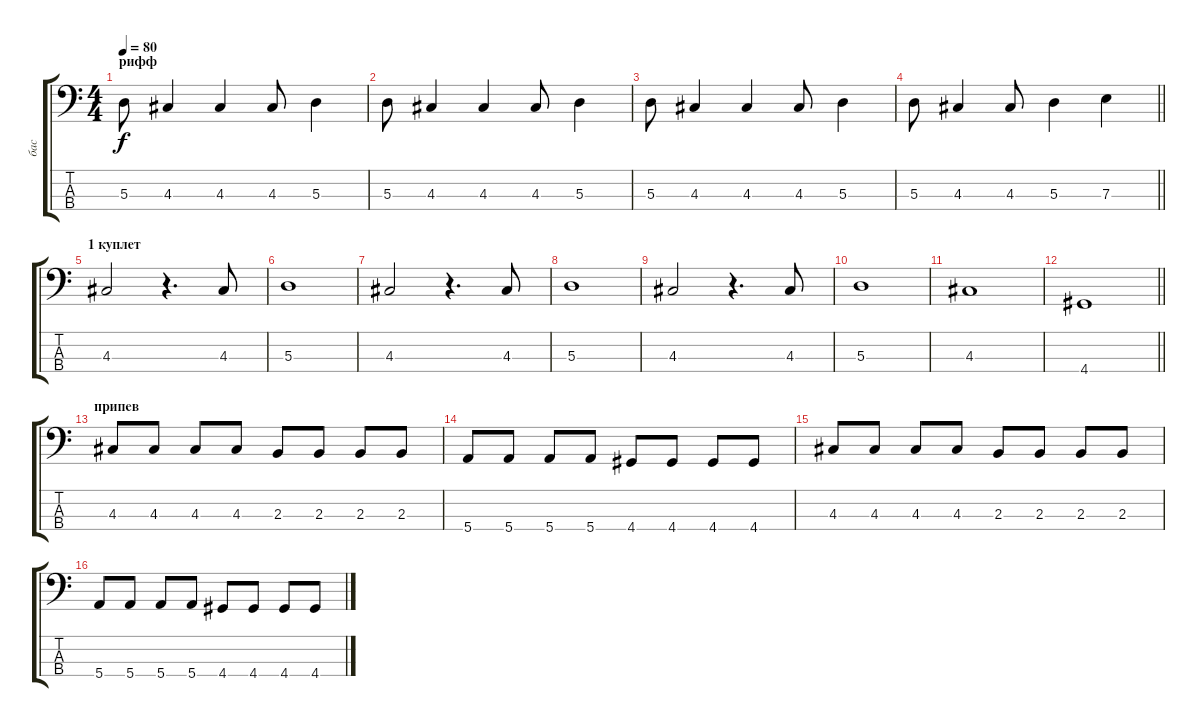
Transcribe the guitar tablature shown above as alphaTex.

\track ("бас" "бас") {instrument electricbassfinger}
\staff {score tabs}
\tuning (G2 D2 A1 E1) {hide}
\ts (4 4)
\section ("" "рифф")
\tempo 80
\clef f4
\ks c
5.3.8{dy f instrument electricbassfinger} 4.3.4 4.3.4 4.3.8 5.3.4 |
5.3.8 4.3.4 4.3.4 4.3.8 5.3.4 |
5.3.8 4.3.4 4.3.4 4.3.8 5.3.4 |
\barLineRight lightlight
5.3.8 4.3.4 4.3.8 5.3.4 7.3.4 |
\section ("" "1 куплет")
4.3.2 r.4{d} 4.3.8 |
5.3.1 |
4.3.2 r.4{d} 4.3.8 |
5.3.1 |
4.3.2 r.4{d} 4.3.8 |
5.3.1 |
4.3.1 |
\barLineRight lightlight
4.4.1 |
\section ("" "припев")
4.3.8 4.3.8 4.3.8 4.3.8 2.3.8 2.3.8 2.3.8 2.3.8 |
5.4.8 5.4.8 5.4.8 5.4.8 4.4.8 4.4.8 4.4.8 4.4.8 |
4.3.8 4.3.8 4.3.8 4.3.8 2.3.8 2.3.8 2.3.8 2.3.8 |
5.4.8 5.4.8 5.4.8 5.4.8 4.4.8 4.4.8 4.4.8 4.4.8
